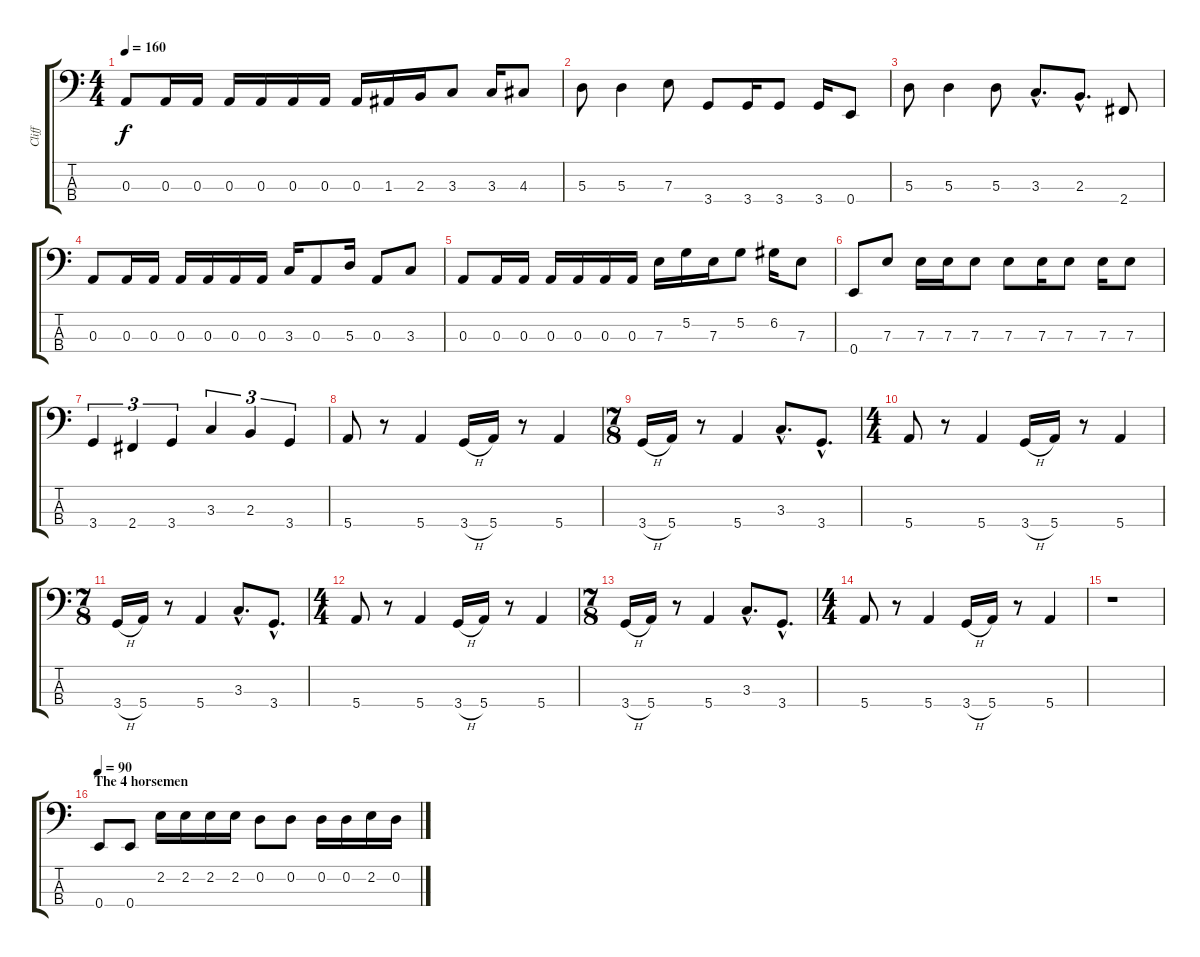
\track ("Cliff" "Cliff") {instrument electricbassfinger}
\staff {score tabs}
\tuning (G2 D2 A1 E1) {hide}
\ts (4 4)
\tempo 160
\clef f4
\ks c
0.3.8{dy f} 0.3.16 0.3.16 0.3.16 0.3.16 0.3.16 0.3.16 0.3.16 1.3.16 2.3.16 3.3.8 3.3.16 4.3.8 |
5.3.8 5.3.4 7.3.8 3.4.8 3.4.16 3.4.8 3.4.16 0.4.8 |
5.3.8 5.3.4 5.3.8 3.3{hac}.8{d} 2.3{hac}.8{d} 2.4.8 |
0.3.8 0.3.16 0.3.16 0.3.16 0.3.16 0.3.16 0.3.16 3.3.16 0.3.8 5.3.16 0.3.8 3.3.8 |
0.3.8 0.3.16 0.3.16 0.3.16 0.3.16 0.3.16 0.3.16 7.3.16 5.2.16 7.3.16 5.2.8 6.2.16 7.3.8 |
0.4.8 7.3.8 7.3.16 7.3.16 7.3.8 7.3.8 7.3.16 7.3.8 7.3.16 7.3.8 |
3.4.4{tu (3 2)} 2.4.4{tu (3 2)} 3.4.4{tu (3 2)} 3.3.4{tu (3 2)} 2.3.4{tu (3 2)} 3.4.4{tu (3 2)} |
5.4.8 r.8 5.4.4 3.4{h}.16 5.4.16 r.8 5.4.4 |
\ts (7 8)
3.4{h}.16 5.4.16 r.8 5.4.4 3.3{hac}.8{d} 3.4{hac}.8{d} |
\ts (4 4)
5.4.8 r.8 5.4.4 3.4{h}.16 5.4.16 r.8 5.4.4 |
\ts (7 8)
3.4{h}.16 5.4.16 r.8 5.4.4 3.3{hac}.8{d} 3.4{hac}.8{d} |
\ts (4 4)
5.4.8 r.8 5.4.4 3.4{h}.16 5.4.16 r.8 5.4.4 |
\ts (7 8)
3.4{h}.16 5.4.16 r.8 5.4.4 3.3{hac}.8{d} 3.4{hac}.8{d} |
\ts (4 4)
5.4.8 r.8 5.4.4 3.4{h}.16 5.4.16 r.8 5.4.4 |
r.1 |
\section ("" "The 4 horsemen")
\tempo 90
0.4.8 0.4.8 2.2.16 2.2.16 2.2.16 2.2.16 0.2.8 0.2.8 0.2.16 0.2.16 2.2.16 0.2.16
